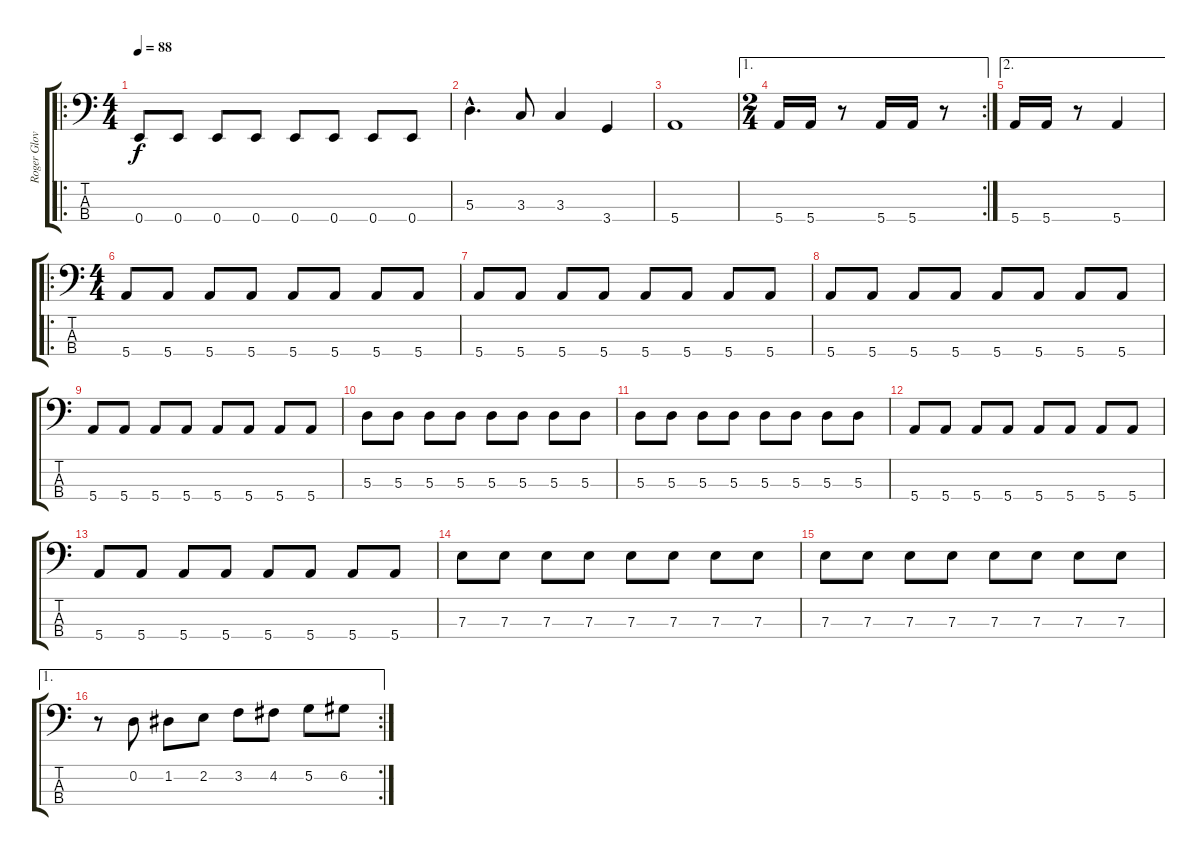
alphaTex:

\track ("Roger Glover" "Roger Glov") {instrument electricbassfinger}
\staff {score tabs}
\tuning (G2 D2 A1 E1) {hide}
\ro
\ts (4 4)
\tempo 88
\clef f4
\ks c
0.4.8{dy f} 0.4.8 0.4.8 0.4.8 0.4.8 0.4.8 0.4.8 0.4.8 |
5.3{hac}.4{d} 3.3.8 3.3.4 3.4.4 |
5.4.1 |
\ae 1
\rc 2
\ts (2 4)
5.4.16 5.4.16 r.8 5.4.16 5.4.16 r.8 |
\ae 2
5.4.16 5.4.16 r.8 5.4.4 |
\ro
\ts (4 4)
5.4.8 5.4.8 5.4.8 5.4.8 5.4.8 5.4.8 5.4.8 5.4.8 |
5.4.8 5.4.8 5.4.8 5.4.8 5.4.8 5.4.8 5.4.8 5.4.8 |
5.4.8 5.4.8 5.4.8 5.4.8 5.4.8 5.4.8 5.4.8 5.4.8 |
5.4.8 5.4.8 5.4.8 5.4.8 5.4.8 5.4.8 5.4.8 5.4.8 |
5.3.8 5.3.8 5.3.8 5.3.8 5.3.8 5.3.8 5.3.8 5.3.8 |
5.3.8 5.3.8 5.3.8 5.3.8 5.3.8 5.3.8 5.3.8 5.3.8 |
5.4.8 5.4.8 5.4.8 5.4.8 5.4.8 5.4.8 5.4.8 5.4.8 |
5.4.8 5.4.8 5.4.8 5.4.8 5.4.8 5.4.8 5.4.8 5.4.8 |
7.3.8 7.3.8 7.3.8 7.3.8 7.3.8 7.3.8 7.3.8 7.3.8 |
7.3.8 7.3.8 7.3.8 7.3.8 7.3.8 7.3.8 7.3.8 7.3.8 |
\ae 1
\rc 2
r.8 0.2.8 1.2.8 2.2.8 3.2.8 4.2.8 5.2.8 6.2.8
